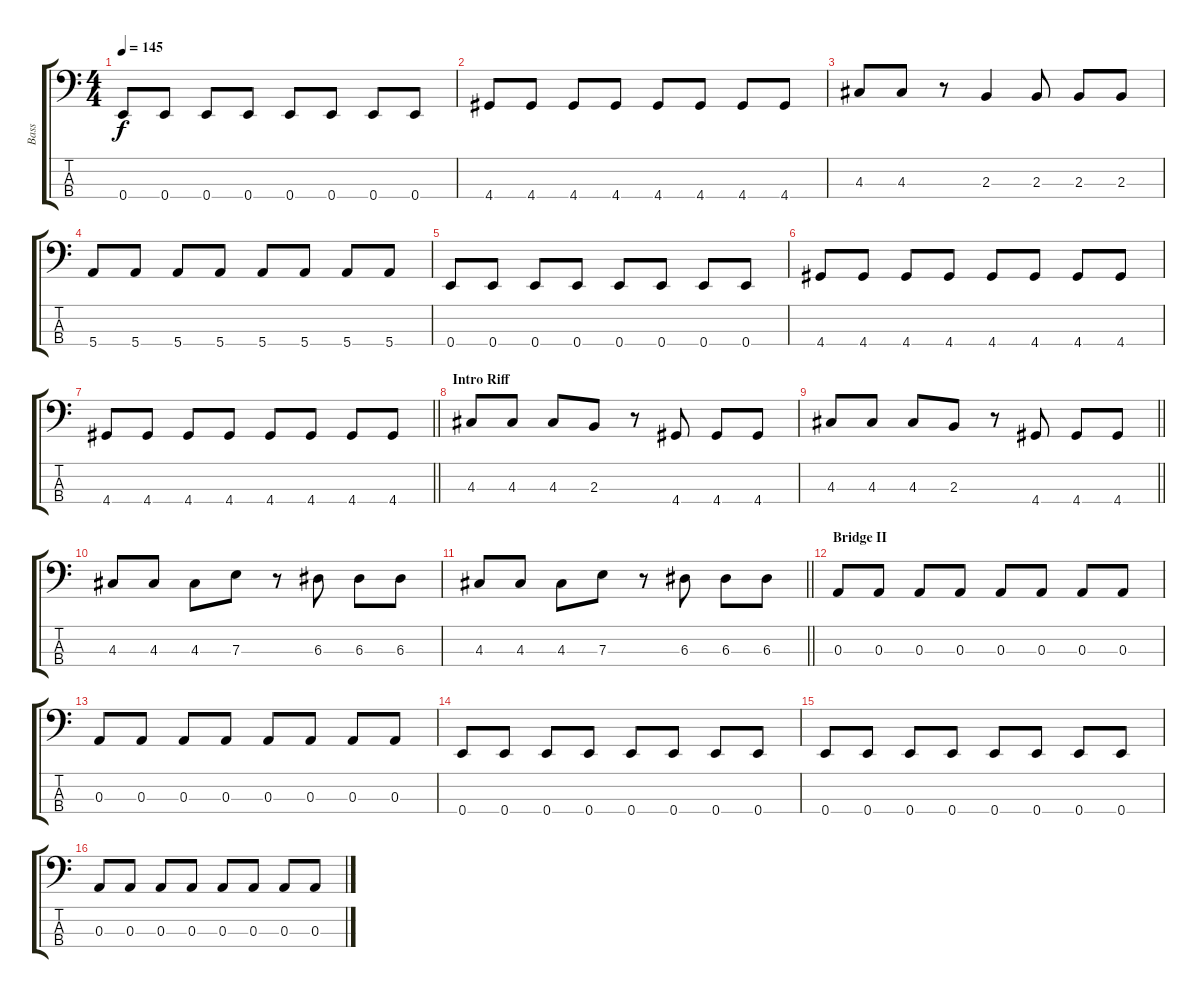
\track ("Bass" "Bass") {instrument electricbassfinger}
\staff {score tabs}
\tuning (G2 D2 A1 E1) {hide}
\ts (4 4)
\tempo 145
\clef f4
\ks c
0.4.8{dy f} 0.4.8 0.4.8 0.4.8 0.4.8 0.4.8 0.4.8 0.4.8 |
4.4.8 4.4.8 4.4.8 4.4.8 4.4.8 4.4.8 4.4.8 4.4.8 |
4.3.8 4.3.8 r.8 2.3.4 2.3.8 2.3.8 2.3.8 |
5.4.8 5.4.8 5.4.8 5.4.8 5.4.8 5.4.8 5.4.8 5.4.8 |
0.4.8 0.4.8 0.4.8 0.4.8 0.4.8 0.4.8 0.4.8 0.4.8 |
4.4.8 4.4.8 4.4.8 4.4.8 4.4.8 4.4.8 4.4.8 4.4.8 |
\barLineRight lightlight
4.4.8 4.4.8 4.4.8 4.4.8 4.4.8 4.4.8 4.4.8 4.4.8 |
\section ("" "Intro Riff")
4.3.8 4.3.8 4.3.8 2.3.8 r.8 4.4.8 4.4.8 4.4.8 |
\barLineRight lightlight
4.3.8 4.3.8 4.3.8 2.3.8 r.8 4.4.8 4.4.8 4.4.8 |
4.3.8 4.3.8 4.3.8 7.3.8 r.8 6.3.8 6.3.8 6.3.8 |
\barLineRight lightlight
4.3.8 4.3.8 4.3.8 7.3.8 r.8 6.3.8 6.3.8 6.3.8 |
\section ("" "Bridge II")
0.3.8 0.3.8 0.3.8 0.3.8 0.3.8 0.3.8 0.3.8 0.3.8 |
0.3.8 0.3.8 0.3.8 0.3.8 0.3.8 0.3.8 0.3.8 0.3.8 |
0.4.8 0.4.8 0.4.8 0.4.8 0.4.8 0.4.8 0.4.8 0.4.8 |
0.4.8 0.4.8 0.4.8 0.4.8 0.4.8 0.4.8 0.4.8 0.4.8 |
0.3.8 0.3.8 0.3.8 0.3.8 0.3.8 0.3.8 0.3.8 0.3.8
